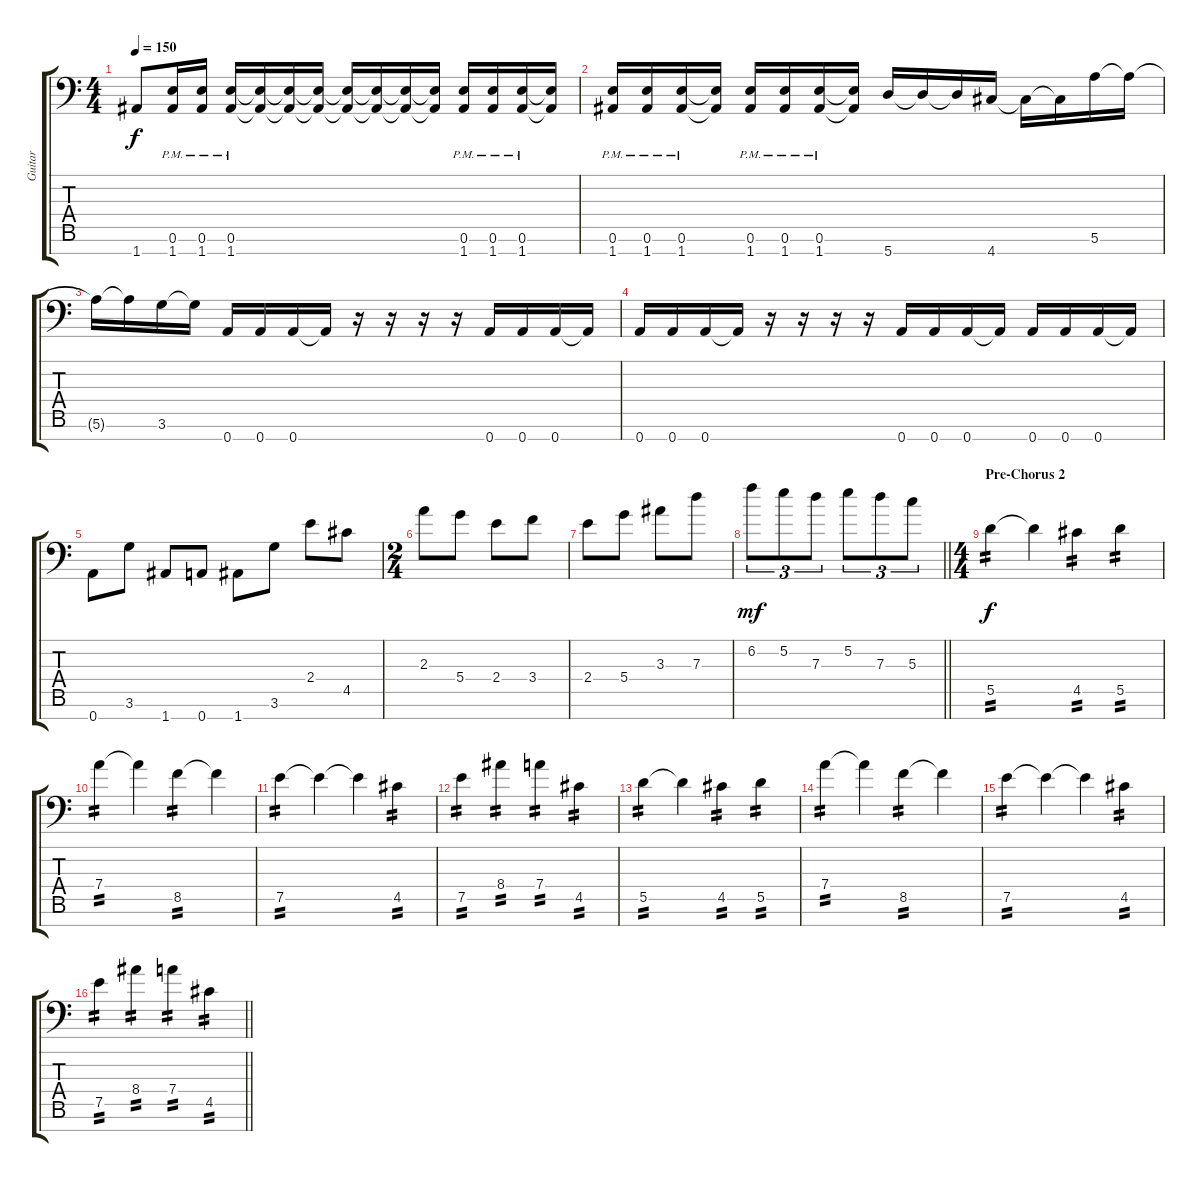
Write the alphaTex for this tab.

\track ("Guitar" "Guitar") {instrument electricguitarclean}
\staff {score tabs}
\tuning (E4 B3 G3 D3 A2 E2 A1) {hide}
\ts (4 4)
\tempo 150
\clef f4
\ks c
1.7{t}.8{dy f} (0.6{pm} 1.7{pm}).16 (0.6{pm} 1.7{pm}).16 (0.6{pm} 1.7{pm}).16 (0.6{t} 1.7{t}).16 (0.6{t} 1.7{t}).16 (0.6{t} 1.7{t}).16 (0.6{t} 1.7{t}).16 (0.6{t} 1.7{t}).16 (0.6{t} 1.7{t}).16 (0.6{t} 1.7{t}).16 (0.6{pm} 1.7{pm}).16 (0.6{pm} 1.7{pm}).16 (0.6{pm} 1.7{pm}).16 (0.6{t} 1.7{t}).16 |
(0.6{pm} 1.7{pm}).16 (0.6{pm} 1.7{pm}).16 (0.6{pm} 1.7{pm}).16 (0.6{t} 1.7{t}).16 (0.6{pm} 1.7{pm}).16 (0.6{pm} 1.7{pm}).16 (0.6{pm} 1.7{pm}).16 (0.6{t} 1.7{t}).16 5.7.16 5.7{t}.16 5.7{t}.16 4.7.16 4.7{t}.16 4.7{t}.16 5.6.16 5.6{t}.16 |
5.6{t}.16 5.6{t}.16 3.6.16 3.6{t}.16 0.7.16 0.7.16 0.7.16 0.7{t}.16 r.16 r.16 r.16 r.16 0.7.16 0.7.16 0.7.16 0.7{t}.16 |
0.7.16 0.7.16 0.7.16 0.7{t}.16 r.16 r.16 r.16 r.16 0.7.16 0.7.16 0.7.16 0.7{t}.16 0.7.16 0.7.16 0.7.16 0.7{t}.16 |
0.7.8 3.6.8 1.7.8 0.7.8 1.7.8 3.6.8 2.4.8 4.5.8 |
\ts (2 4)
2.3.8 5.4.8 2.4.8 3.4.8 |
2.4.8 5.4.8 3.3.8 7.3.8 |
\barLineRight lightlight
6.2.8{tu (3 2) dy mf} 5.2.8{tu (3 2)} 7.3.8{tu (3 2)} 5.2.8{tu (3 2)} 7.3.8{tu (3 2)} 5.3.8{tu (3 2)} |
\ts (4 4)
\section ("" "Pre-Chorus 2")
5.5.4{tp 2 dy f} 5.5{t}.4 4.5.4{tp 2} 5.5.4{tp 2} |
7.4.4{tp 2} 7.4{t}.4 8.5.4{tp 2} 8.5{t}.4 |
7.5.4{tp 2} 7.5{t}.4 7.5{t}.4 4.5.4{tp 2} |
7.5.4{tp 2} 8.4.4{tp 2} 7.4.4{tp 2} 4.5.4{tp 2} |
5.5.4{tp 2} 5.5{t}.4 4.5.4{tp 2} 5.5.4{tp 2} |
7.4.4{tp 2} 7.4{t}.4 8.5.4{tp 2} 8.5{t}.4 |
7.5.4{tp 2} 7.5{t}.4 7.5{t}.4 4.5.4{tp 2} |
\barLineRight lightlight
7.5.4{tp 2} 8.4.4{tp 2} 7.4.4{tp 2} 4.5.4{tp 2}
